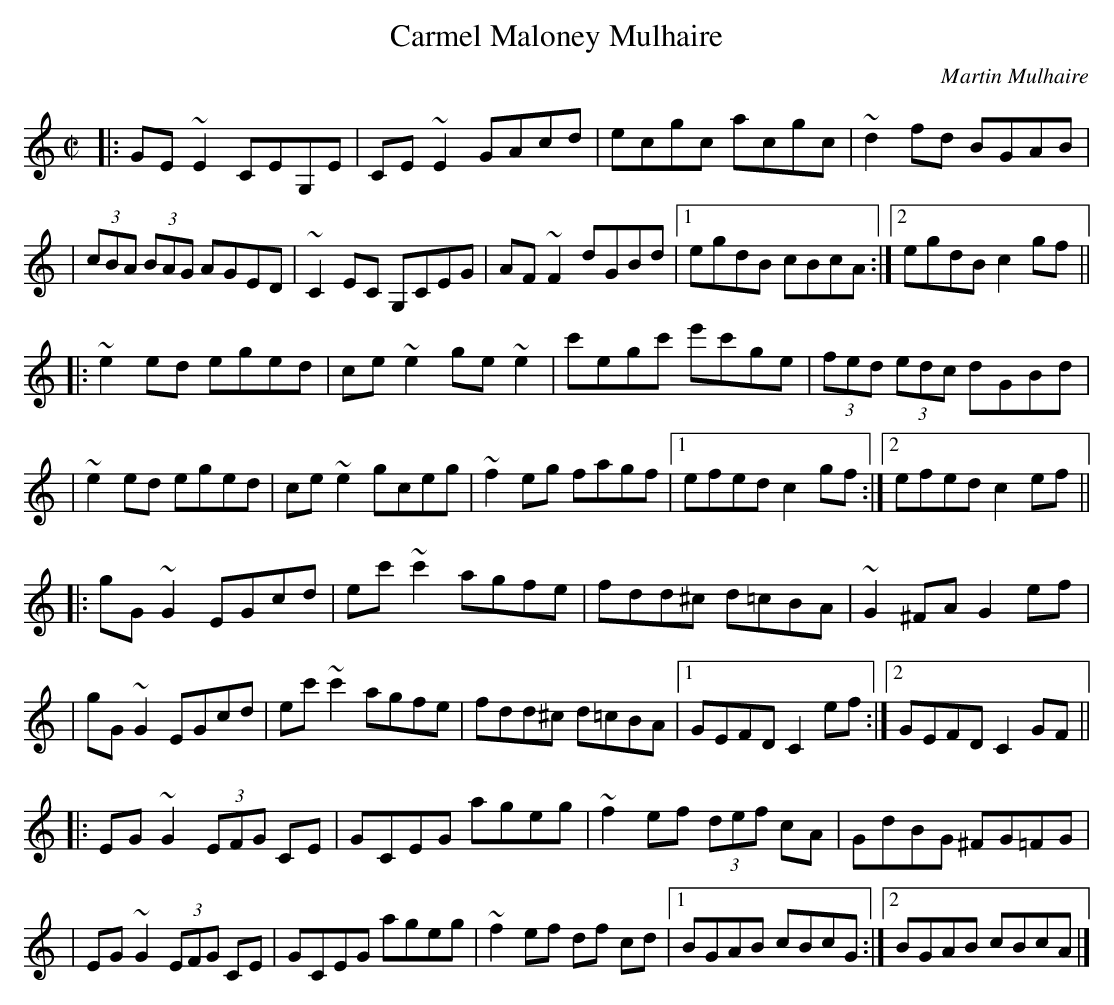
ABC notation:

X:1
T: Carmel Maloney Mulhaire
M: C|
L: 1/8
C: Martin Mulhaire
K: C
|: GE~E2 CEG,E | CE~E2 GAcd | ecgc acgc | ~d2 fd BGAB |
|  (3cBA (3BAG AGED | ~C2 EC G,CEG | AF~F2 dGBd |1 egdB cBcA :|2 egdB c2gf ||
|: ~e2 ed eged | ce~e2 ge~e2 | c'egc' e'c'ge | (3fed (3edc dGBd |
|  ~e2 ed eged | ce~e2 gceg | ~f2 eg fagf |1 efed c2gf :|2 efed c2ef ||
|: gG~G2 EGcd | ec'~c'2 agfe | fdd^c d=cBA | ~G2 ^FA G2ef |
|  gG~G2 EGcd | ec'~c'2 agfe | fdd^c d=cBA |1 GEFD C2ef :|2 GEFD C2GF ||
|: EG~G2 (3EFG CE | GCEG ageg | ~f2 ef (3def cA | GdBG ^FG=FG |
|  EG~G2 (3EFG CE | GCEG ageg | ~f2 ef df cd |1 BGAB cBcG :|2 BGAB cBcA |]
